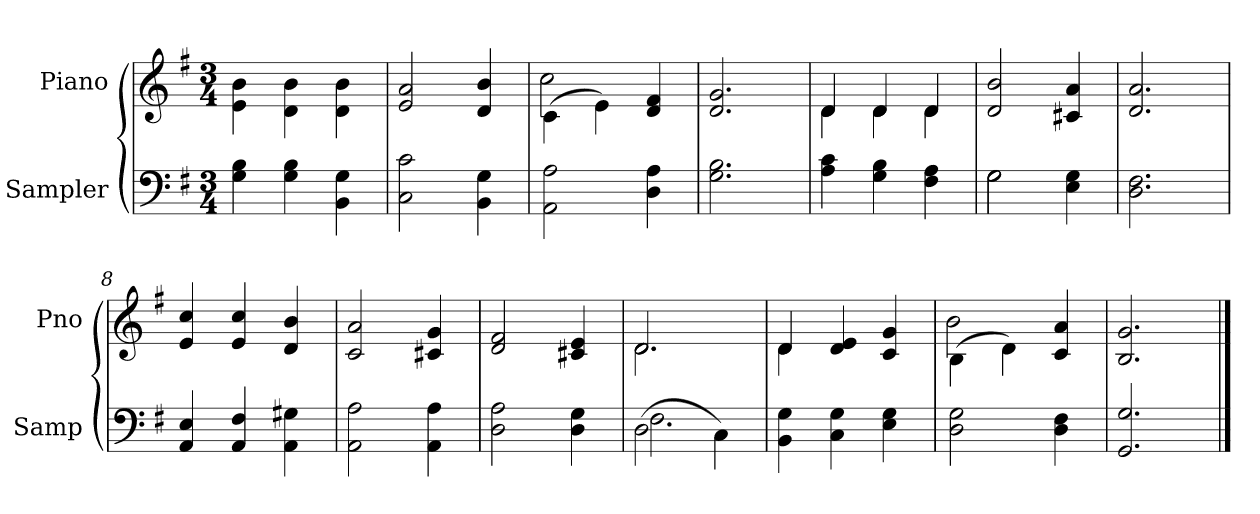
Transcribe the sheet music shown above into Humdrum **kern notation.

**kern	**kern
*part2	*part1
*staff2	*staff1
*I"Sampler	*I"Piano
*I'Samp	*I'Pno
*clefF4	*clefG2
*k[f#]	*k[f#]
*G:	*G:
*M3/4	*M3/4
=1	=1
4G 4B	4e\ 4b\
4G 4B	4d\ 4b\
4BB 4G	4d\ 4b\
=2	=2
2C 2c	2e 2a
4BB 4G	4d 4b
=3	=3
*	*^
2AA 2A	(4c\	2cc
.	4e\)	.
4D 4A	4d 4f#	4ryy
*	*v	*v
=4	=4
2.G 2.B	2.d 2.g
=5	=5
*	*^
4A 4c	4d/	4d
4G 4B	4d/	4d
4F# 4A	4d/	4d
*	*v	*v
=6	=6
*^	*
2G\	2G	2d 2b
4E 4G	4ryy	4c#X 4a
*v	*v	*
=7	=7
2.D 2.F#	2.d 2.a
=8	=8
4AA 4E	4e 4cc
4AA 4F#	4e 4cc
4AA 4G#X	4d 4b
=9	=9
2AA 2A	2c 2a
4AA 4A	4c#X 4g
=10	=10
2D 2A	2d 2f#
4D 4G	4c#X 4e
=11	=11
*^	*^
(2D\	2.F#	2.d/	2.d
4C\)	.	.	.
*v	*v	*	*
=12	=12	=12
4BB 4G	4d/	4d
4C 4G	4d 4e	2ryy
4E 4G	4c 4g	.
=13	=13	=13
2D 2G	(4B\	2b
.	4d\)	.
4D 4F#	4c 4a	4ryy
*	*v	*v
=14	=14
2.GG 2.G	2.B 2.g
==	==
*-	*-
